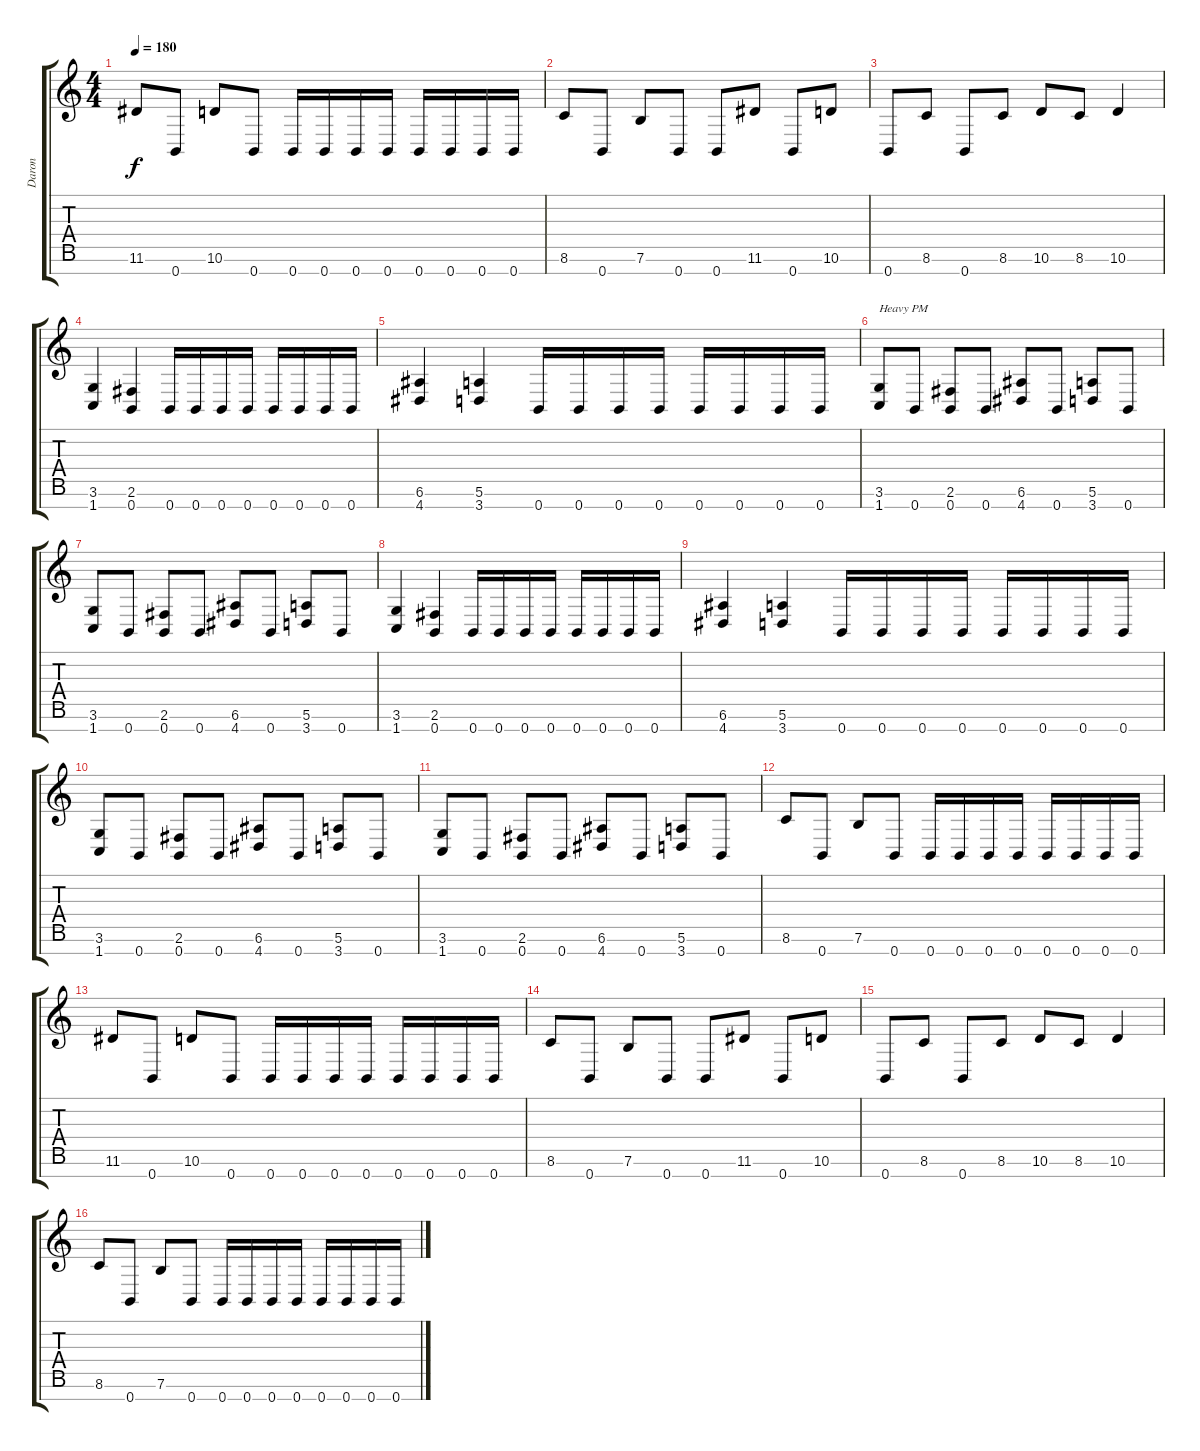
\track ("Daron" "Daron") {instrument distortionguitar}
\staff {score tabs}
\tuning (E4 B3 G3 D3 A2 E2 B1) {hide}
\ts (4 4)
\tempo 180
\clef g2
\ks c
11.6.8{dy f} 0.7.8 10.6.8 0.7.8 0.7.16 0.7.16 0.7.16 0.7.16 0.7.16 0.7.16 0.7.16 0.7.16 |
8.6.8 0.7.8 7.6.8 0.7.8 0.7.8 11.6.8 0.7.8 10.6.8 |
0.7.8 8.6.8 0.7.8 8.6.8 10.6.8 8.6.8 10.6.4 |
(3.6 1.7).4 (2.6 0.7).4 0.7.16 0.7.16 0.7.16 0.7.16 0.7.16 0.7.16 0.7.16 0.7.16 |
(6.6 4.7).4 (5.6 3.7).4 0.7.16 0.7.16 0.7.16 0.7.16 0.7.16 0.7.16 0.7.16 0.7.16 |
(3.6 1.7).8{txt "Heavy PM"} 0.7.8 (2.6 0.7).8 0.7.8 (6.6 4.7).8 0.7.8 (5.6 3.7).8 0.7.8 |
(3.6 1.7).8 0.7.8 (2.6 0.7).8 0.7.8 (6.6 4.7).8 0.7.8 (5.6 3.7).8 0.7.8 |
(3.6 1.7).4 (2.6 0.7).4 0.7.16 0.7.16 0.7.16 0.7.16 0.7.16 0.7.16 0.7.16 0.7.16 |
(6.6 4.7).4 (5.6 3.7).4 0.7.16 0.7.16 0.7.16 0.7.16 0.7.16 0.7.16 0.7.16 0.7.16 |
(3.6 1.7).8 0.7.8 (2.6 0.7).8 0.7.8 (6.6 4.7).8 0.7.8 (5.6 3.7).8 0.7.8 |
(3.6 1.7).8 0.7.8 (2.6 0.7).8 0.7.8 (6.6 4.7).8 0.7.8 (5.6 3.7).8 0.7.8 |
8.6.8 0.7.8 7.6.8 0.7.8 0.7.16 0.7.16 0.7.16 0.7.16 0.7.16 0.7.16 0.7.16 0.7.16 |
11.6.8 0.7.8 10.6.8 0.7.8 0.7.16 0.7.16 0.7.16 0.7.16 0.7.16 0.7.16 0.7.16 0.7.16 |
8.6.8 0.7.8 7.6.8 0.7.8 0.7.8 11.6.8 0.7.8 10.6.8 |
0.7.8 8.6.8 0.7.8 8.6.8 10.6.8 8.6.8 10.6.4 |
8.6.8 0.7.8 7.6.8 0.7.8 0.7.16 0.7.16 0.7.16 0.7.16 0.7.16 0.7.16 0.7.16 0.7.16
